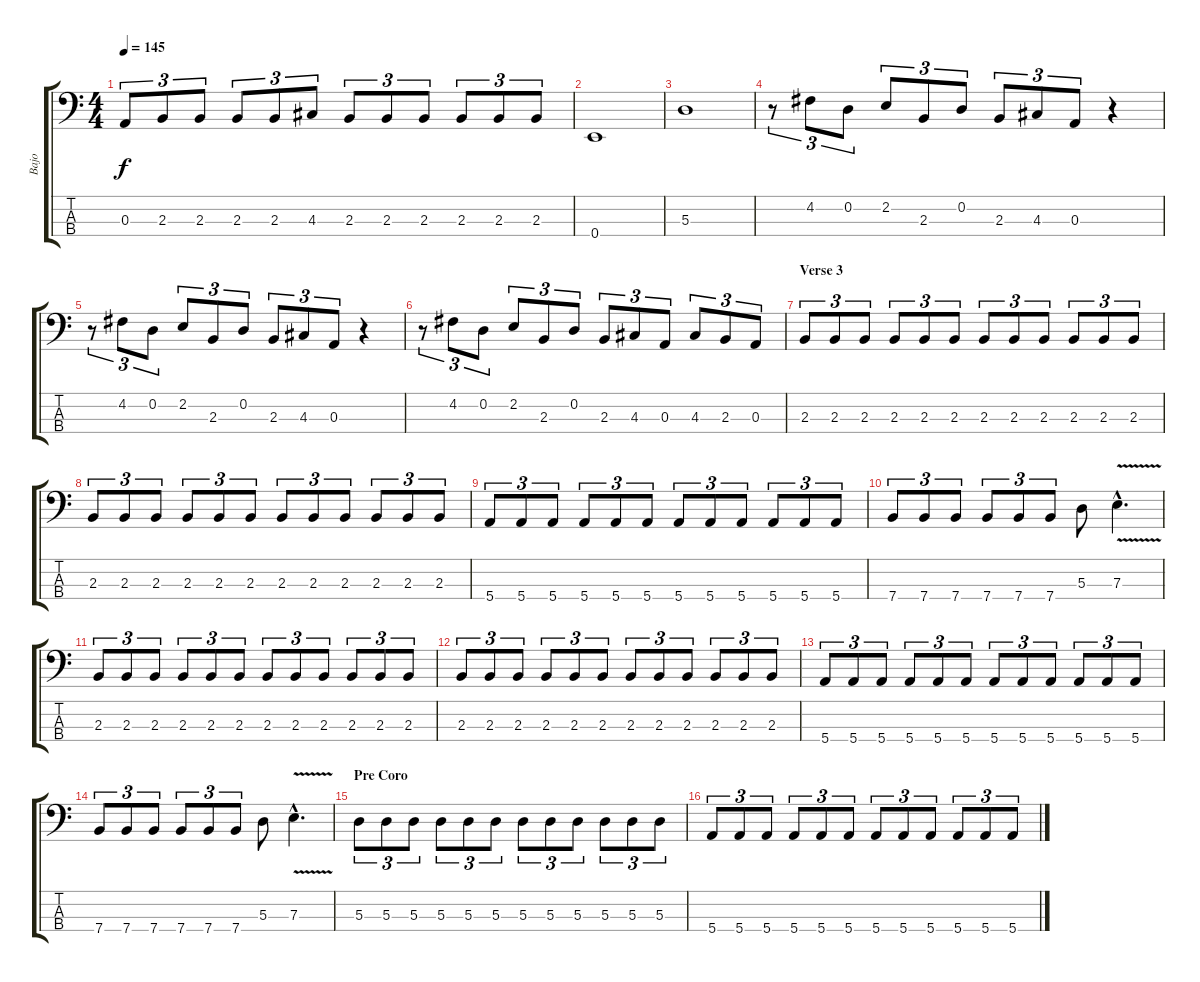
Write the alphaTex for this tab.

\track ("Bajo" "Bajo") {instrument electricbassfinger}
\staff {score tabs}
\tuning (G2 D2 A1 E1) {hide}
\ts (4 4)
\tempo 145
\clef f4
\ks c
0.3.8{tu (3 2) dy f} 2.3.8{tu (3 2)} 2.3.8{tu (3 2)} 2.3.8{tu (3 2)} 2.3.8{tu (3 2)} 4.3.8{tu (3 2)} 2.3.8{tu (3 2)} 2.3.8{tu (3 2)} 2.3.8{tu (3 2)} 2.3.8{tu (3 2)} 2.3.8{tu (3 2)} 2.3.8{tu (3 2)} |
0.4.1 |
5.3.1 |
r.8{tu (3 2)} 4.2.8{tu (3 2)} 0.2.8{tu (3 2)} 2.2.8{tu (3 2)} 2.3.8{tu (3 2)} 0.2.8{tu (3 2)} 2.3.8{tu (3 2)} 4.3.8{tu (3 2)} 0.3.8{tu (3 2)} r.4 |
r.8{tu (3 2)} 4.2.8{tu (3 2)} 0.2.8{tu (3 2)} 2.2.8{tu (3 2)} 2.3.8{tu (3 2)} 0.2.8{tu (3 2)} 2.3.8{tu (3 2)} 4.3.8{tu (3 2)} 0.3.8{tu (3 2)} r.4 |
r.8{tu (3 2)} 4.2.8{tu (3 2)} 0.2.8{tu (3 2)} 2.2.8{tu (3 2)} 2.3.8{tu (3 2)} 0.2.8{tu (3 2)} 2.3.8{tu (3 2)} 4.3.8{tu (3 2)} 0.3.8{tu (3 2)} 4.3.8{tu (3 2)} 2.3.8{tu (3 2)} 0.3.8{tu (3 2)} |
\section ("" "Verse 3")
2.3.8{tu (3 2)} 2.3.8{tu (3 2)} 2.3.8{tu (3 2)} 2.3.8{tu (3 2)} 2.3.8{tu (3 2)} 2.3.8{tu (3 2)} 2.3.8{tu (3 2)} 2.3.8{tu (3 2)} 2.3.8{tu (3 2)} 2.3.8{tu (3 2)} 2.3.8{tu (3 2)} 2.3.8{tu (3 2)} |
2.3.8{tu (3 2)} 2.3.8{tu (3 2)} 2.3.8{tu (3 2)} 2.3.8{tu (3 2)} 2.3.8{tu (3 2)} 2.3.8{tu (3 2)} 2.3.8{tu (3 2)} 2.3.8{tu (3 2)} 2.3.8{tu (3 2)} 2.3.8{tu (3 2)} 2.3.8{tu (3 2)} 2.3.8{tu (3 2)} |
5.4.8{tu (3 2)} 5.4.8{tu (3 2)} 5.4.8{tu (3 2)} 5.4.8{tu (3 2)} 5.4.8{tu (3 2)} 5.4.8{tu (3 2)} 5.4.8{tu (3 2)} 5.4.8{tu (3 2)} 5.4.8{tu (3 2)} 5.4.8{tu (3 2)} 5.4.8{tu (3 2)} 5.4.8{tu (3 2)} |
7.4.8{tu (3 2)} 7.4.8{tu (3 2)} 7.4.8{tu (3 2)} 7.4.8{tu (3 2)} 7.4.8{tu (3 2)} 7.4.8{tu (3 2)} 5.3.8 7.3{v hac}.4{d} |
2.3.8{tu (3 2)} 2.3.8{tu (3 2)} 2.3.8{tu (3 2)} 2.3.8{tu (3 2)} 2.3.8{tu (3 2)} 2.3.8{tu (3 2)} 2.3.8{tu (3 2)} 2.3.8{tu (3 2)} 2.3.8{tu (3 2)} 2.3.8{tu (3 2)} 2.3.8{tu (3 2)} 2.3.8{tu (3 2)} |
2.3.8{tu (3 2)} 2.3.8{tu (3 2)} 2.3.8{tu (3 2)} 2.3.8{tu (3 2)} 2.3.8{tu (3 2)} 2.3.8{tu (3 2)} 2.3.8{tu (3 2)} 2.3.8{tu (3 2)} 2.3.8{tu (3 2)} 2.3.8{tu (3 2)} 2.3.8{tu (3 2)} 2.3.8{tu (3 2)} |
5.4.8{tu (3 2)} 5.4.8{tu (3 2)} 5.4.8{tu (3 2)} 5.4.8{tu (3 2)} 5.4.8{tu (3 2)} 5.4.8{tu (3 2)} 5.4.8{tu (3 2)} 5.4.8{tu (3 2)} 5.4.8{tu (3 2)} 5.4.8{tu (3 2)} 5.4.8{tu (3 2)} 5.4.8{tu (3 2)} |
7.4.8{tu (3 2)} 7.4.8{tu (3 2)} 7.4.8{tu (3 2)} 7.4.8{tu (3 2)} 7.4.8{tu (3 2)} 7.4.8{tu (3 2)} 5.3.8 7.3{v hac}.4{d} |
\section ("" "Pre Coro")
5.3.8{tu (3 2)} 5.3.8{tu (3 2)} 5.3.8{tu (3 2)} 5.3.8{tu (3 2)} 5.3.8{tu (3 2)} 5.3.8{tu (3 2)} 5.3.8{tu (3 2)} 5.3.8{tu (3 2)} 5.3.8{tu (3 2)} 5.3.8{tu (3 2)} 5.3.8{tu (3 2)} 5.3.8{tu (3 2)} |
5.4.8{tu (3 2)} 5.4.8{tu (3 2)} 5.4.8{tu (3 2)} 5.4.8{tu (3 2)} 5.4.8{tu (3 2)} 5.4.8{tu (3 2)} 5.4.8{tu (3 2)} 5.4.8{tu (3 2)} 5.4.8{tu (3 2)} 5.4.8{tu (3 2)} 5.4.8{tu (3 2)} 5.4.8{tu (3 2)}
